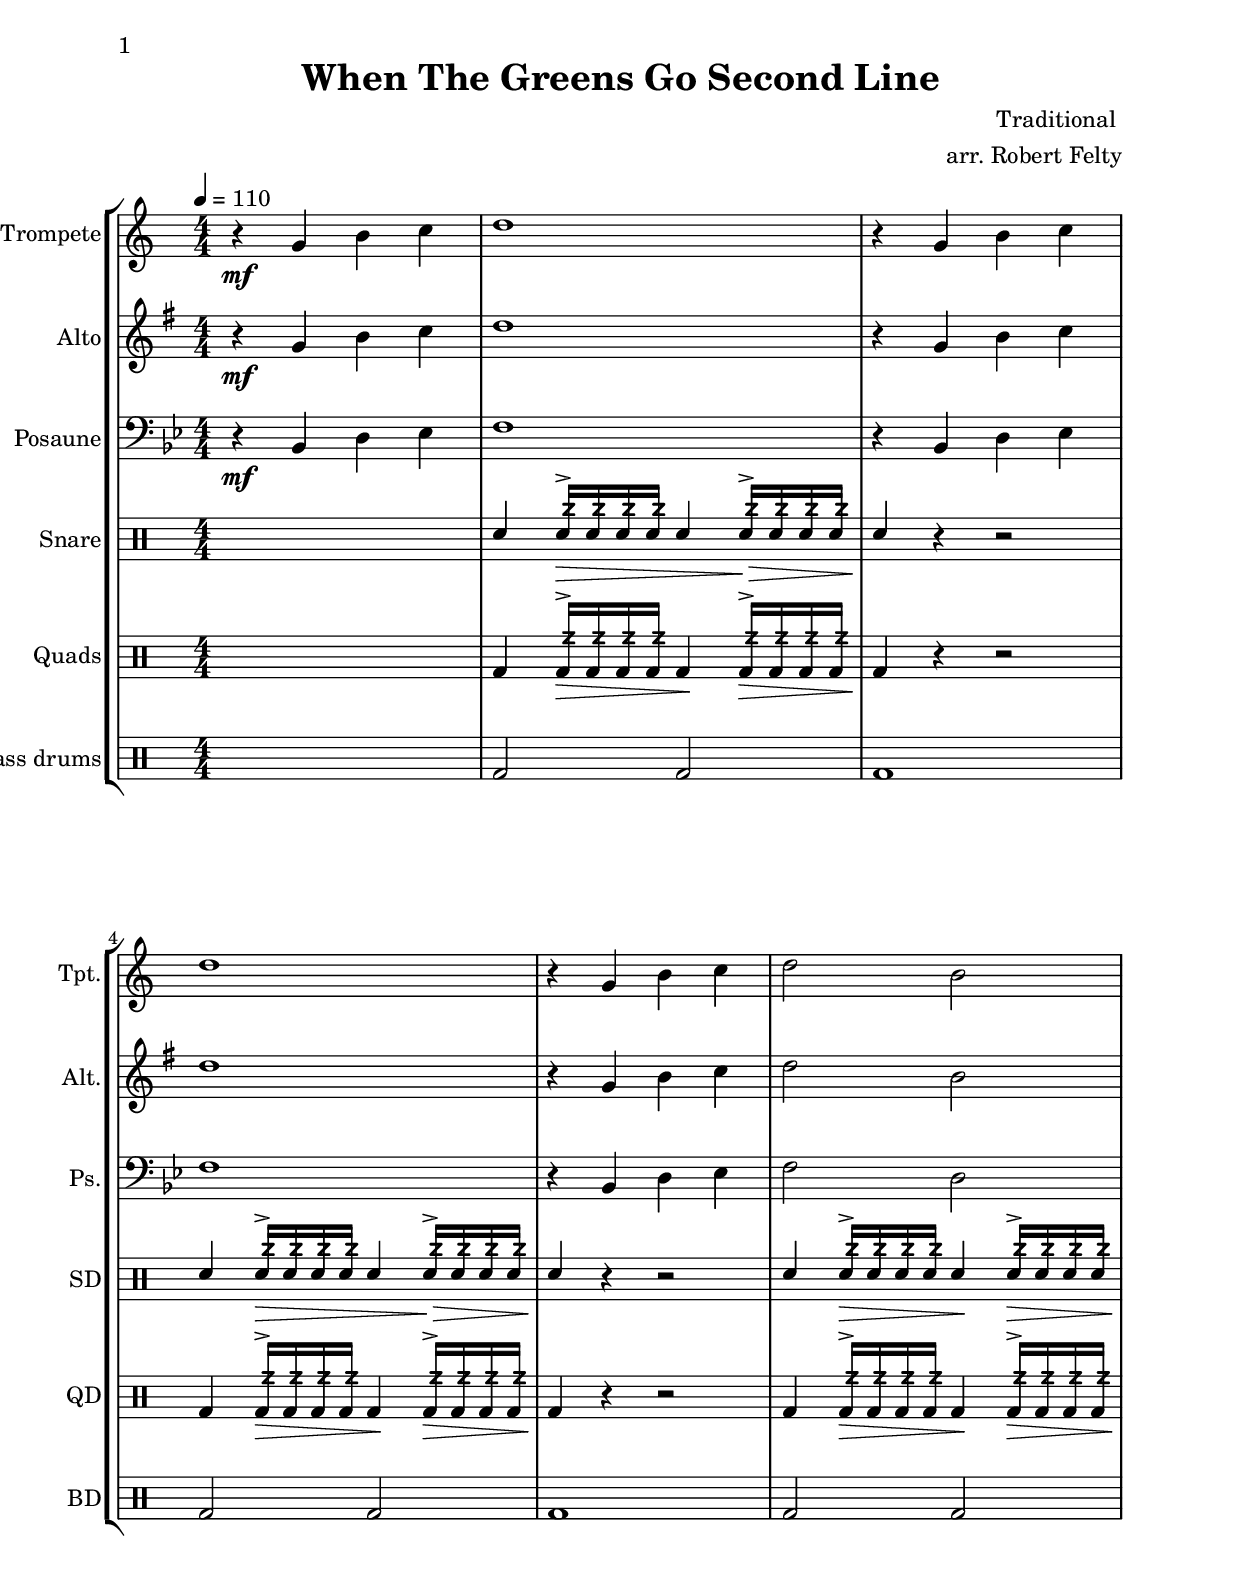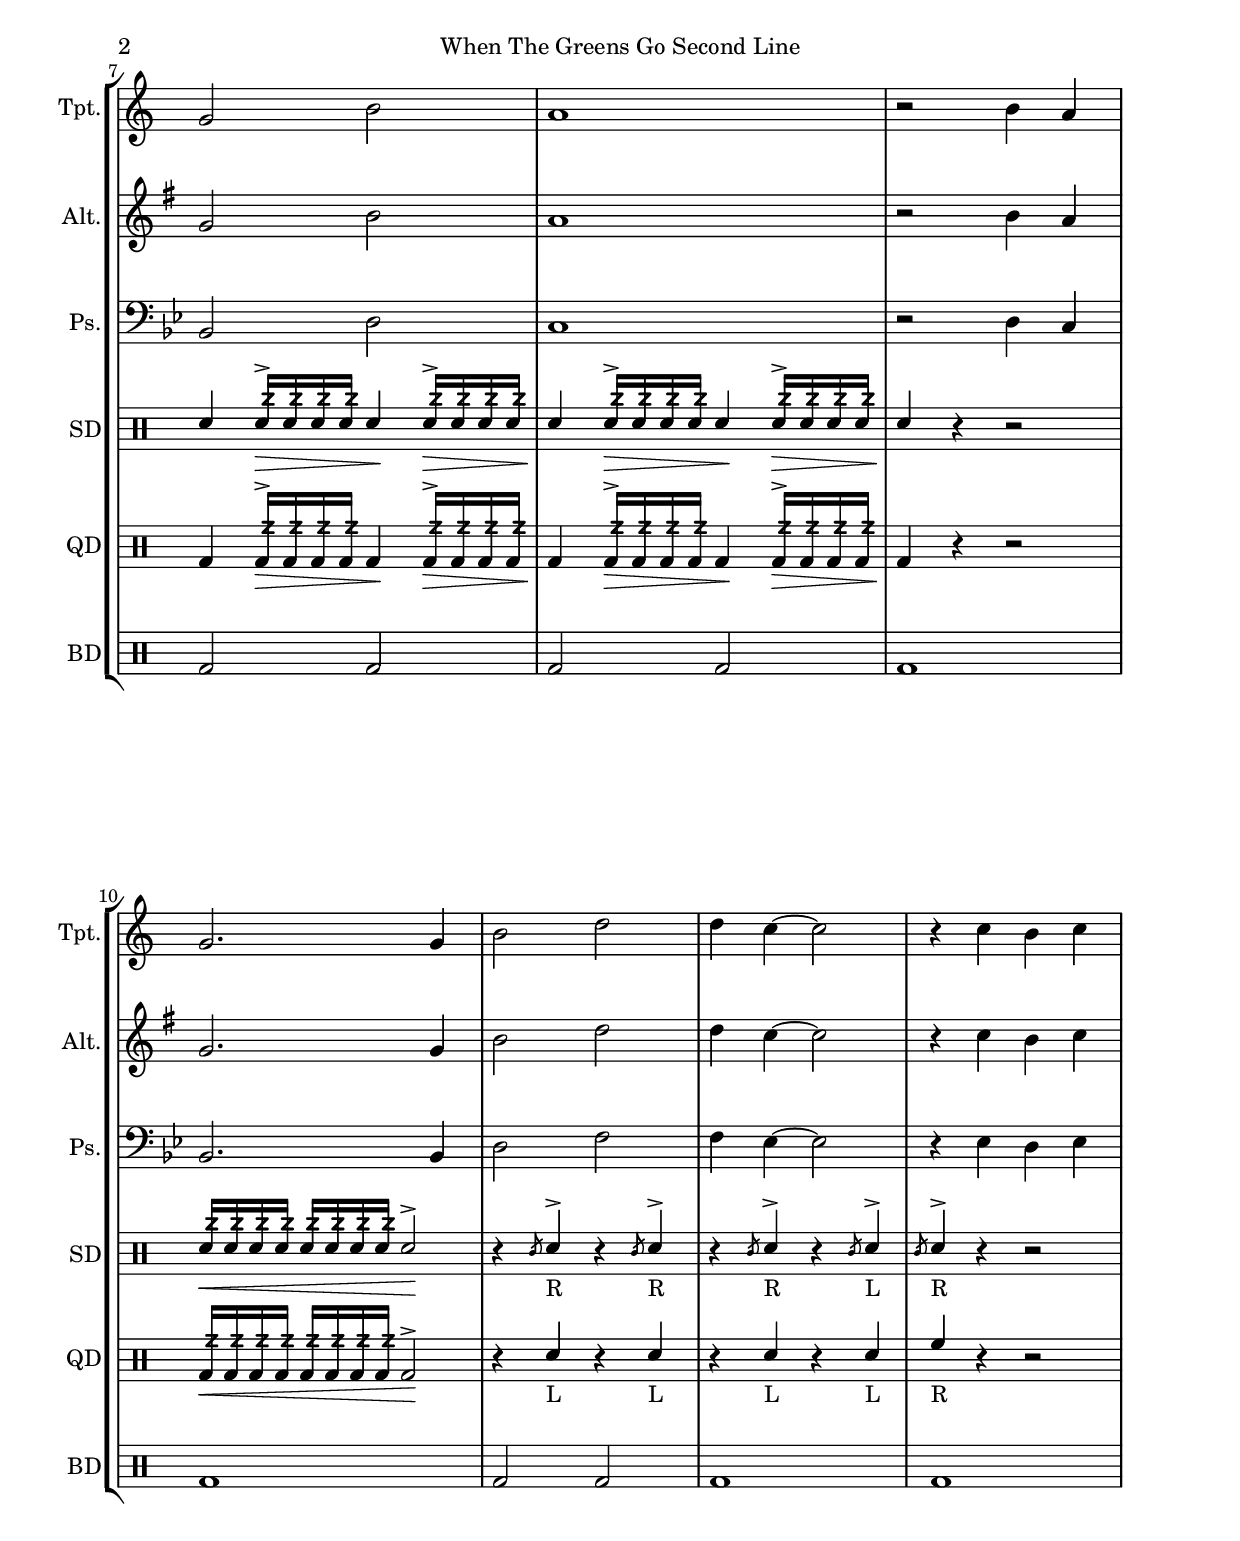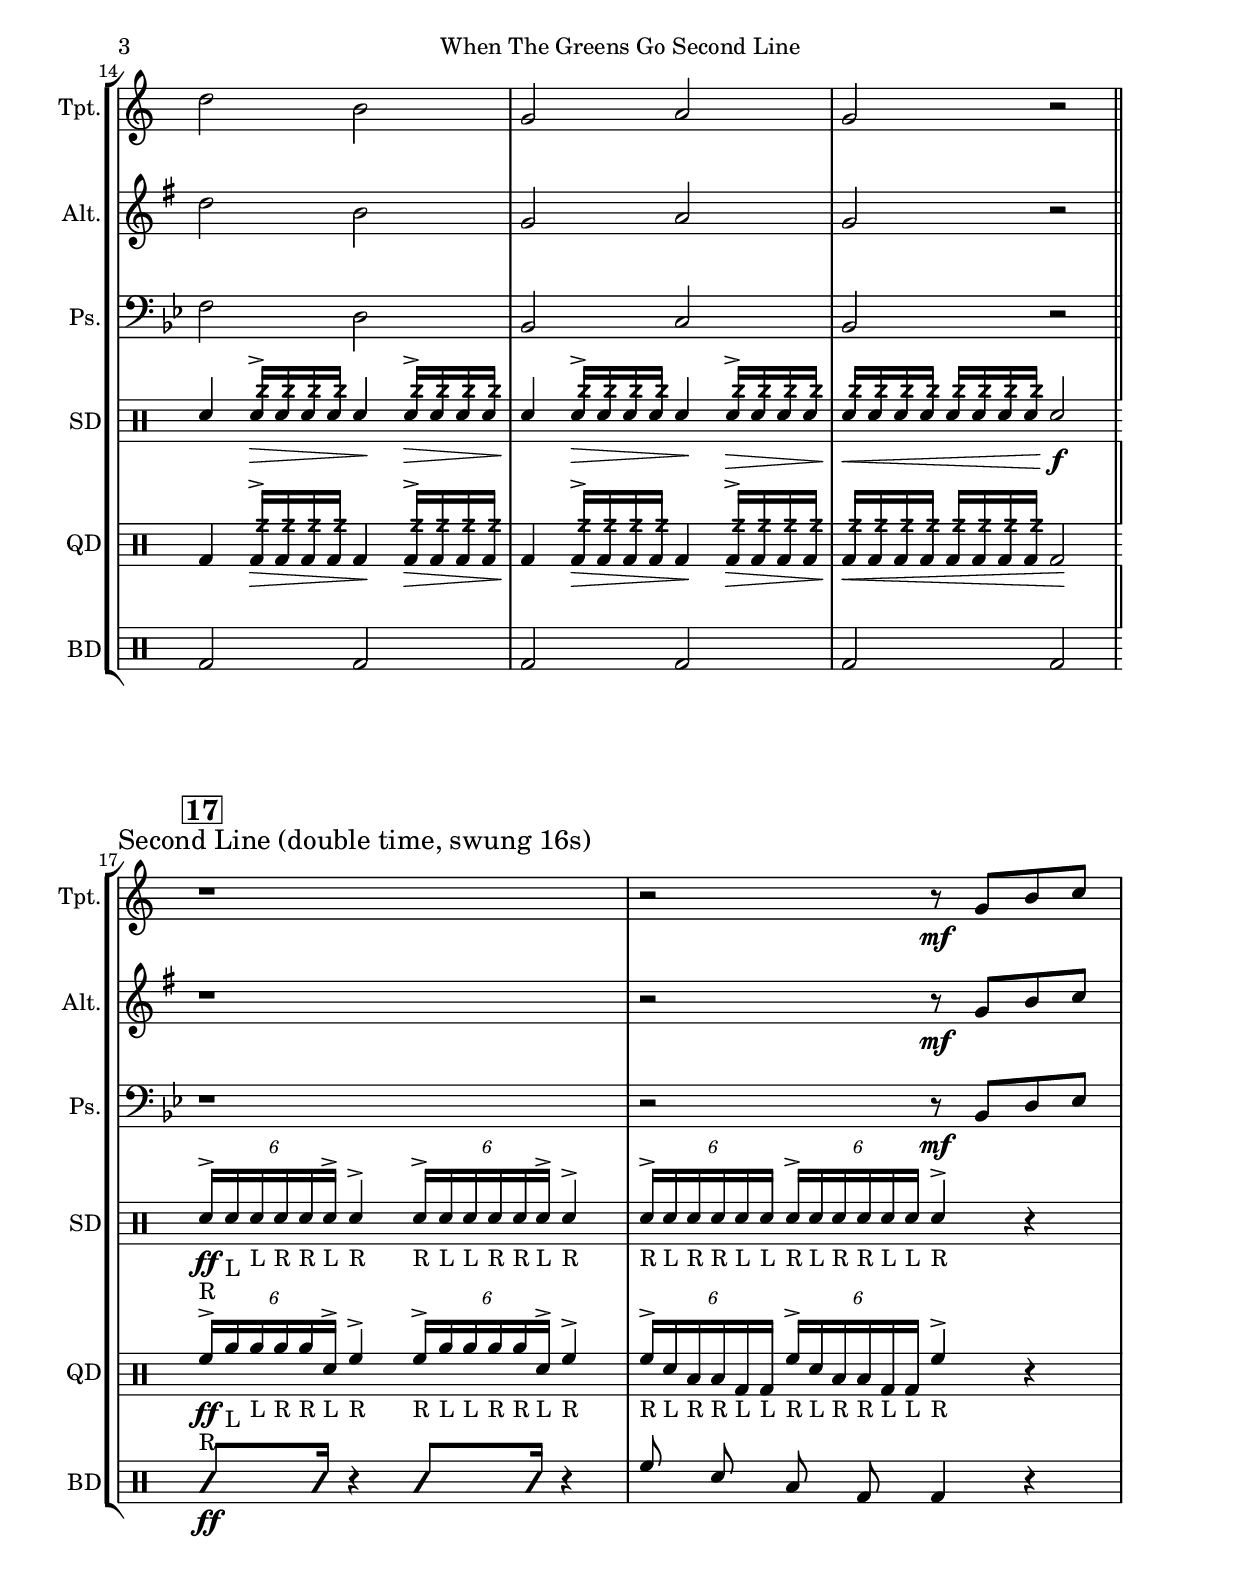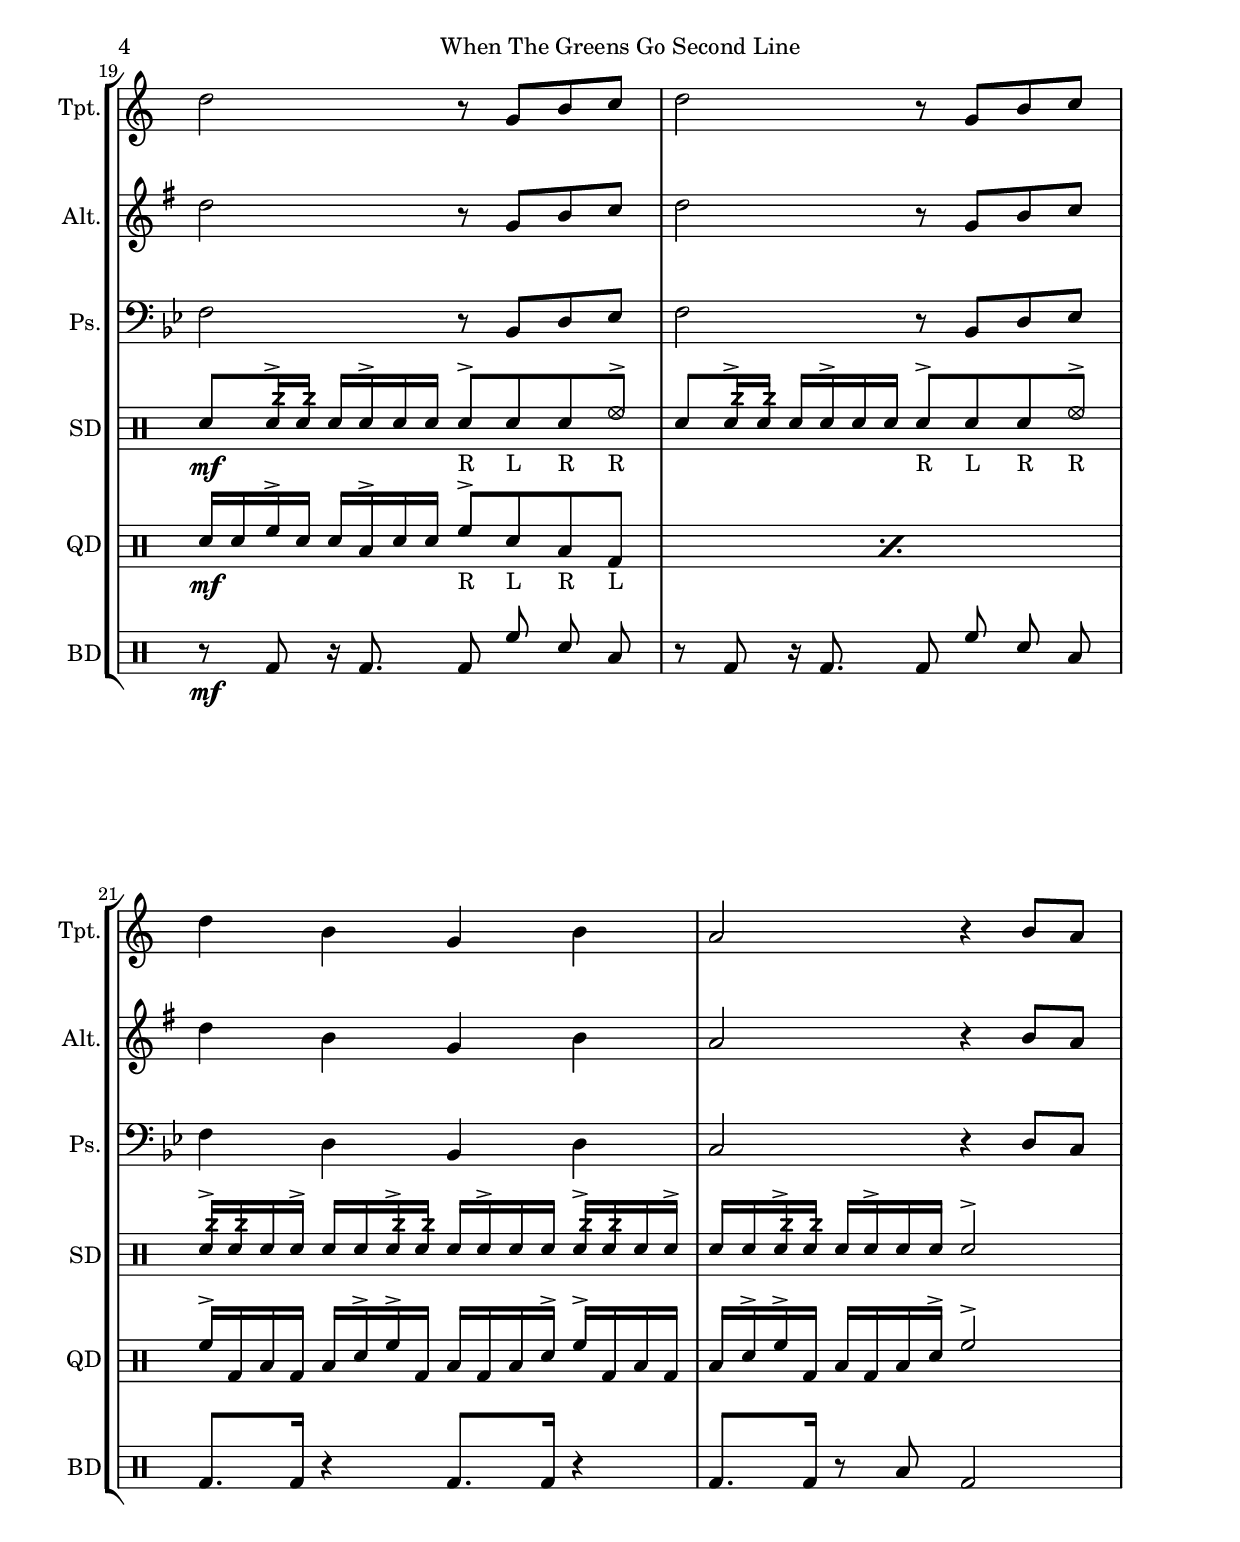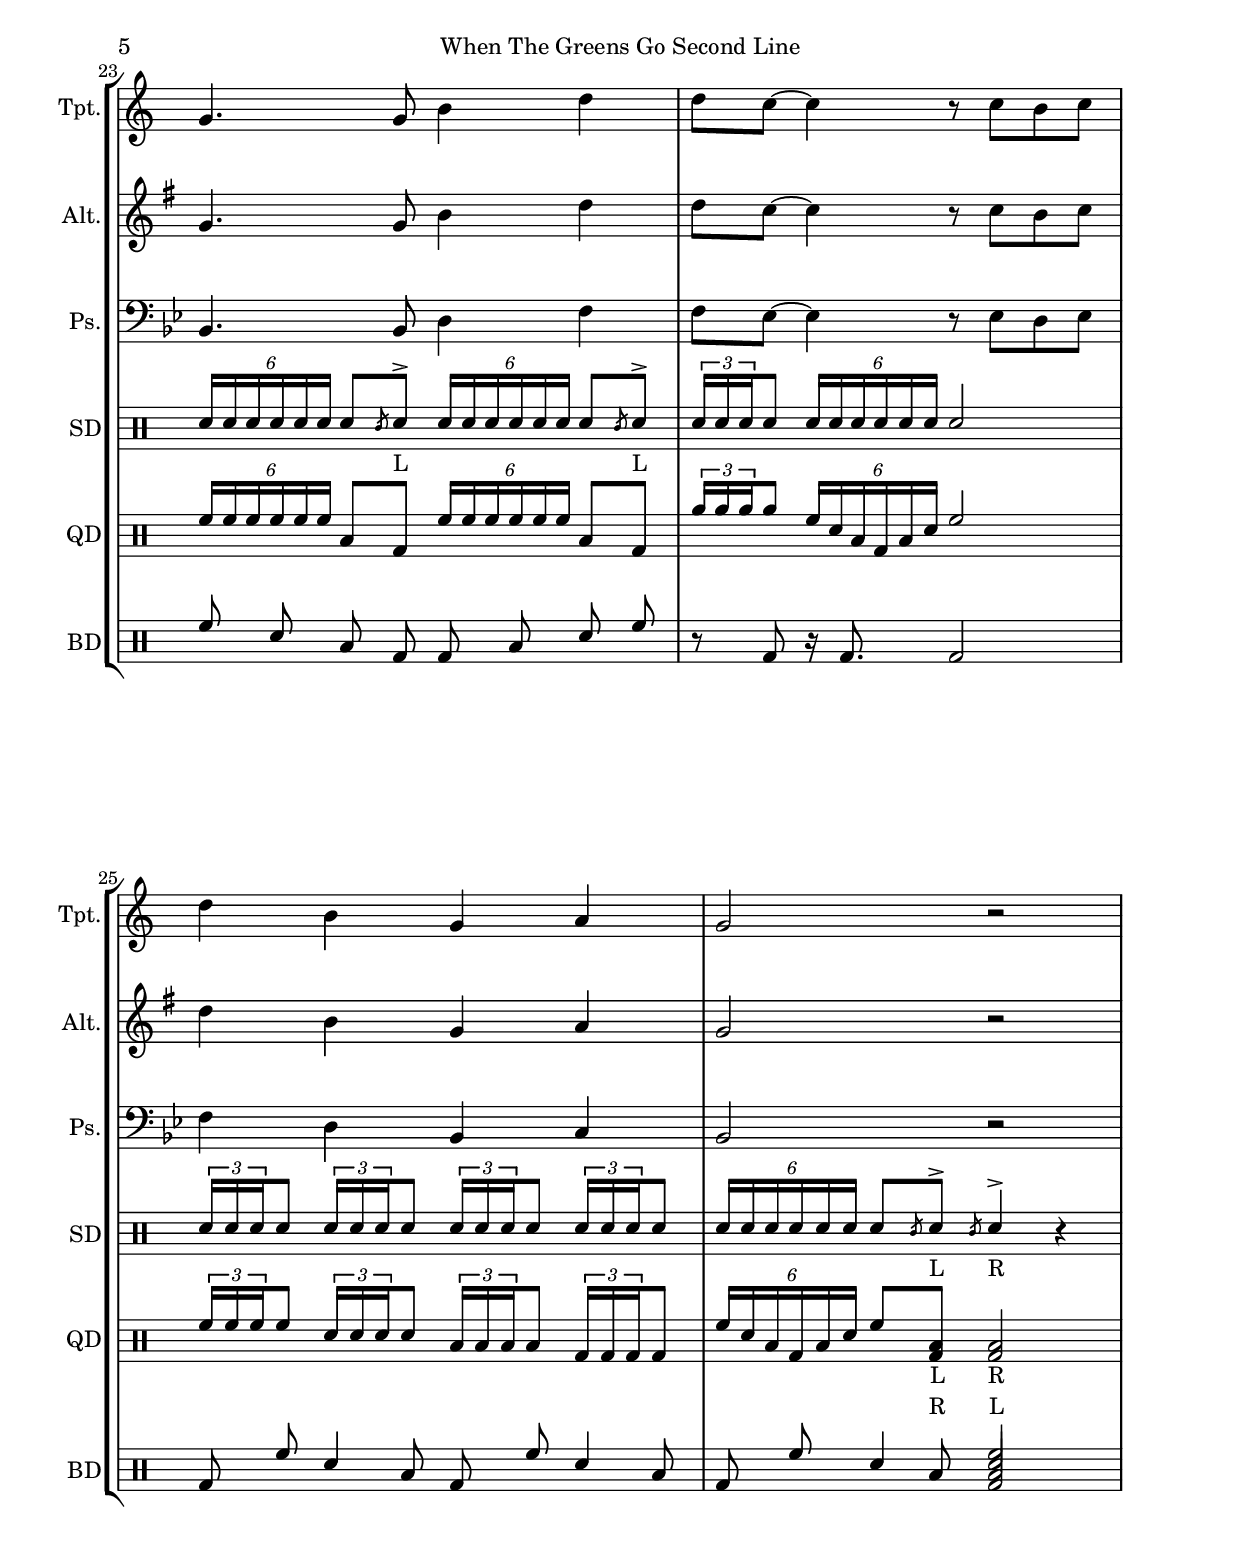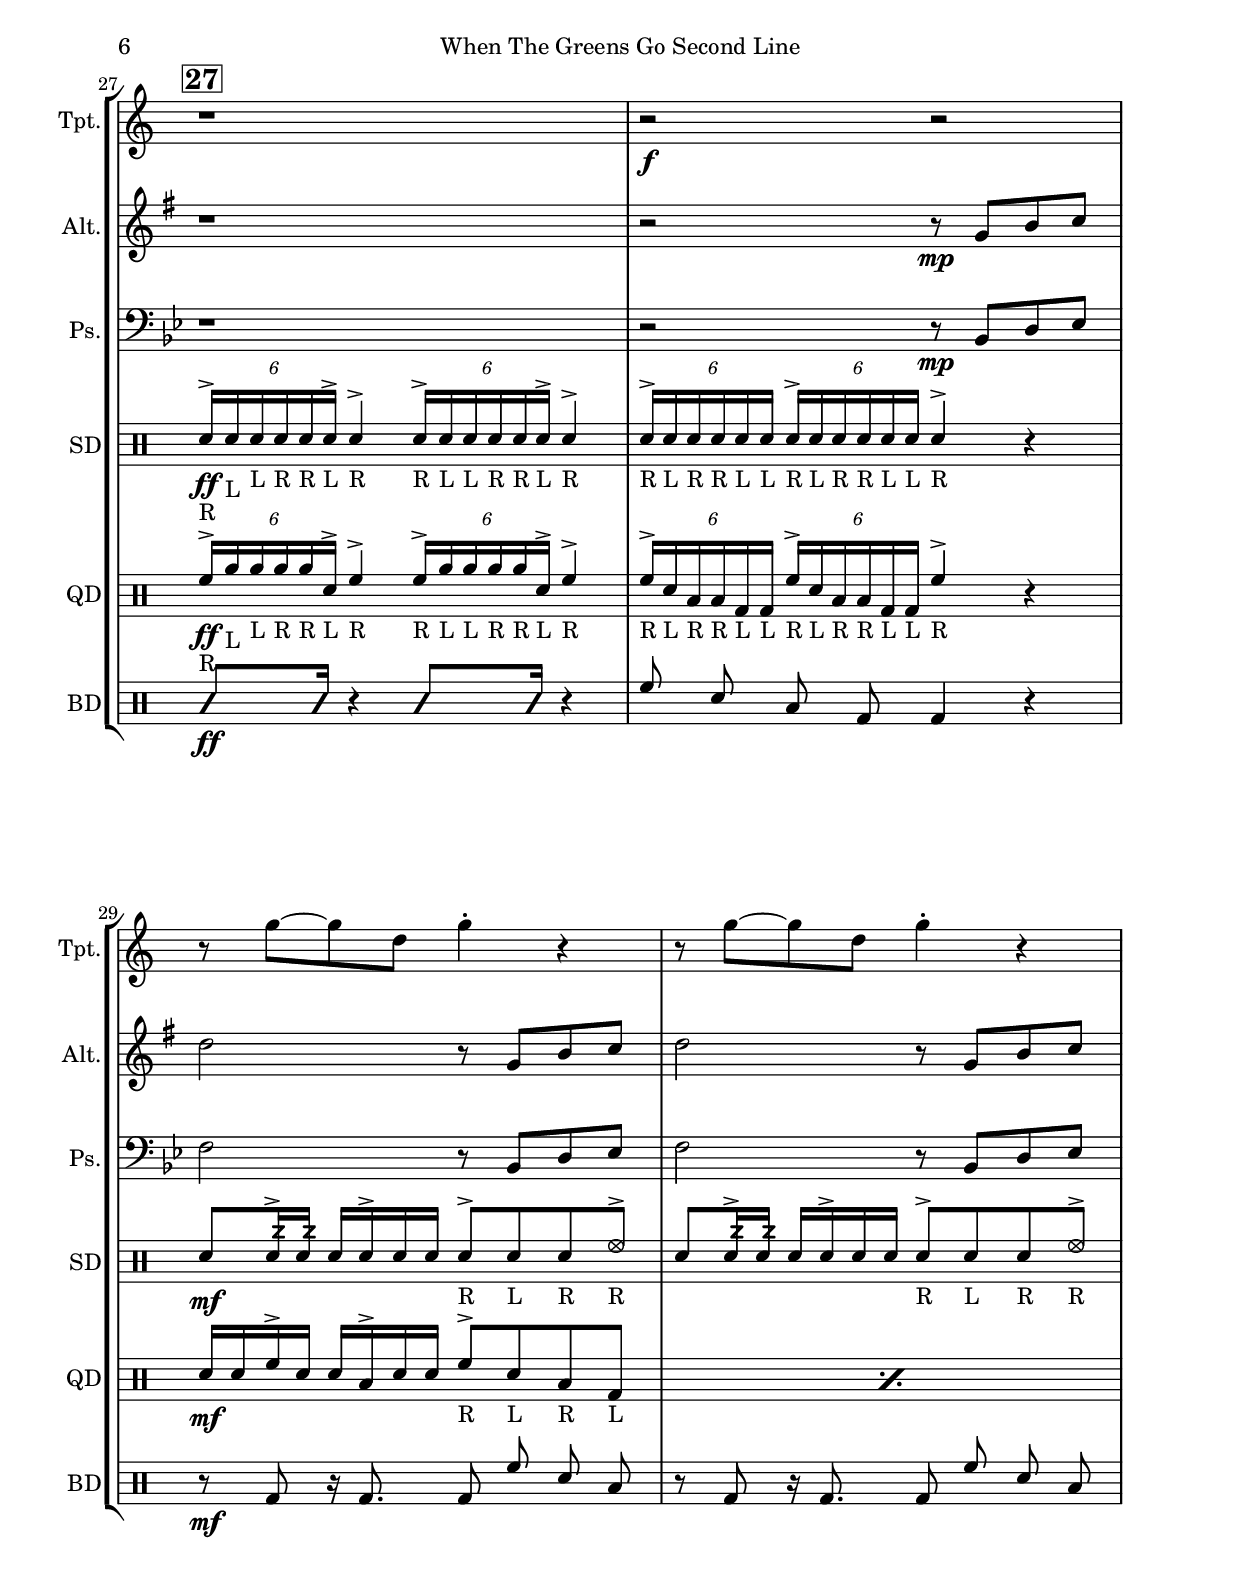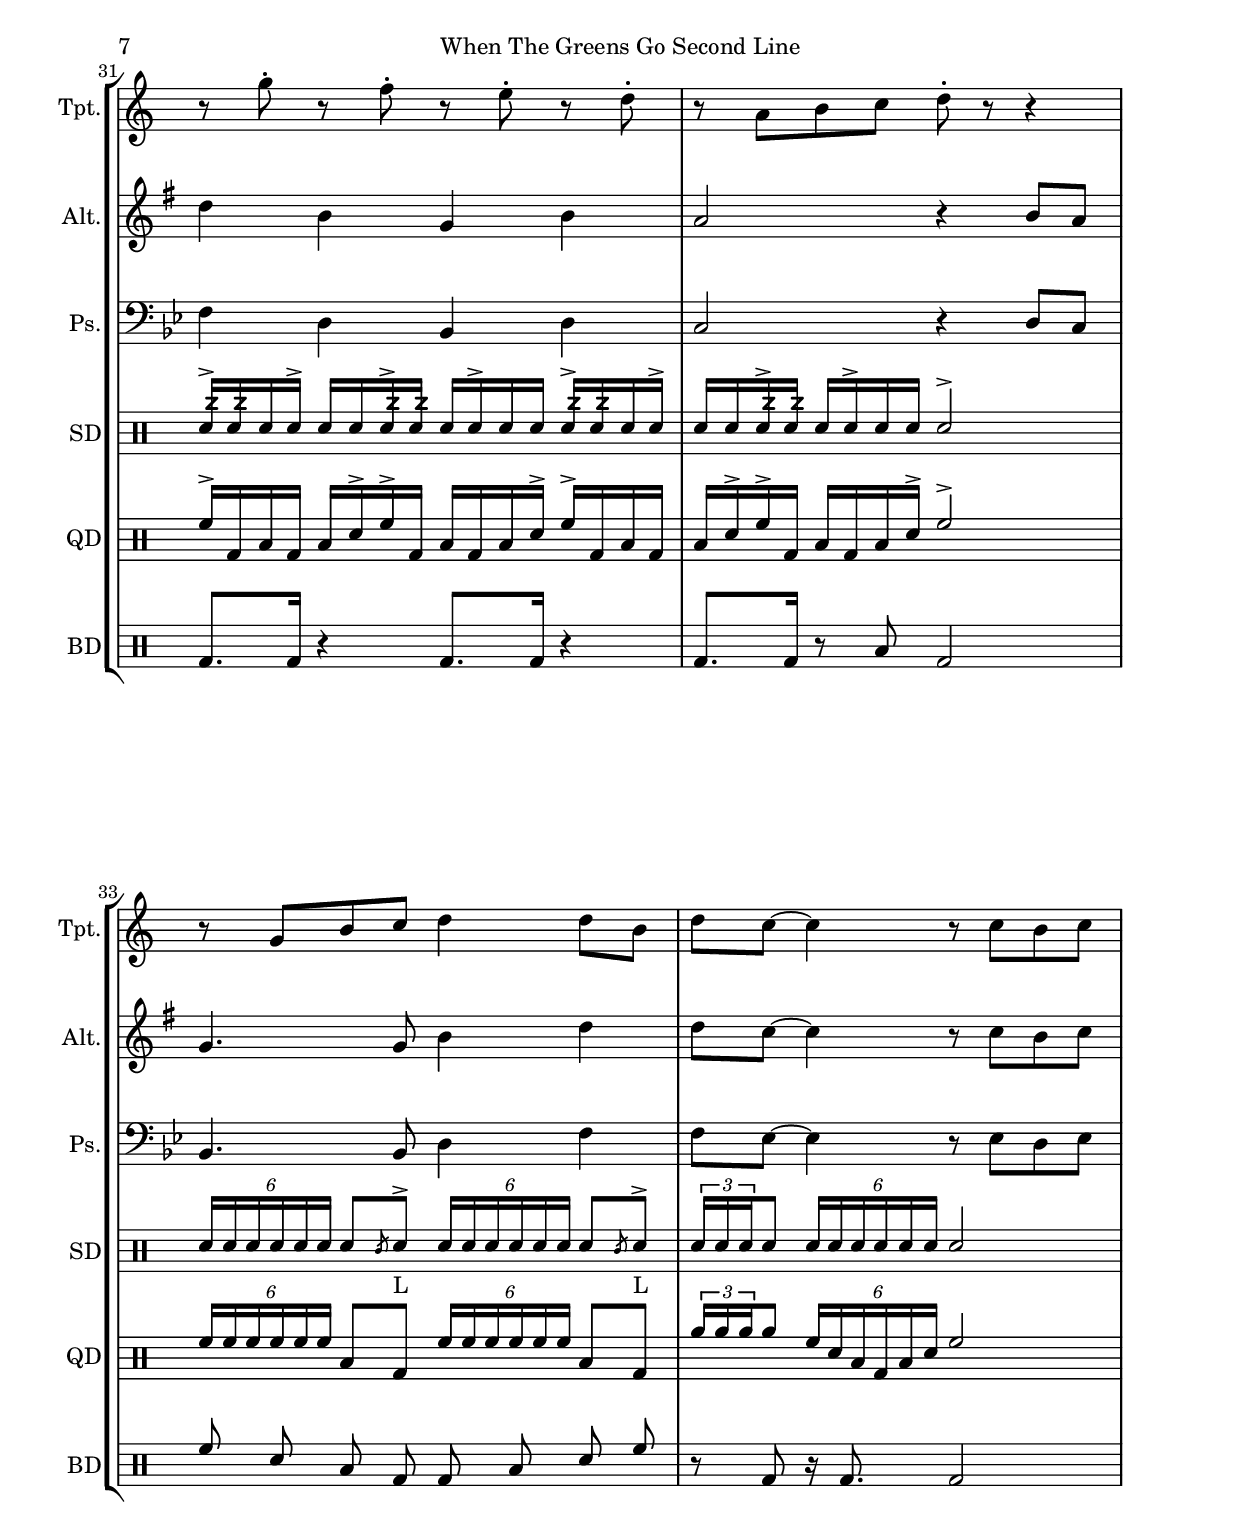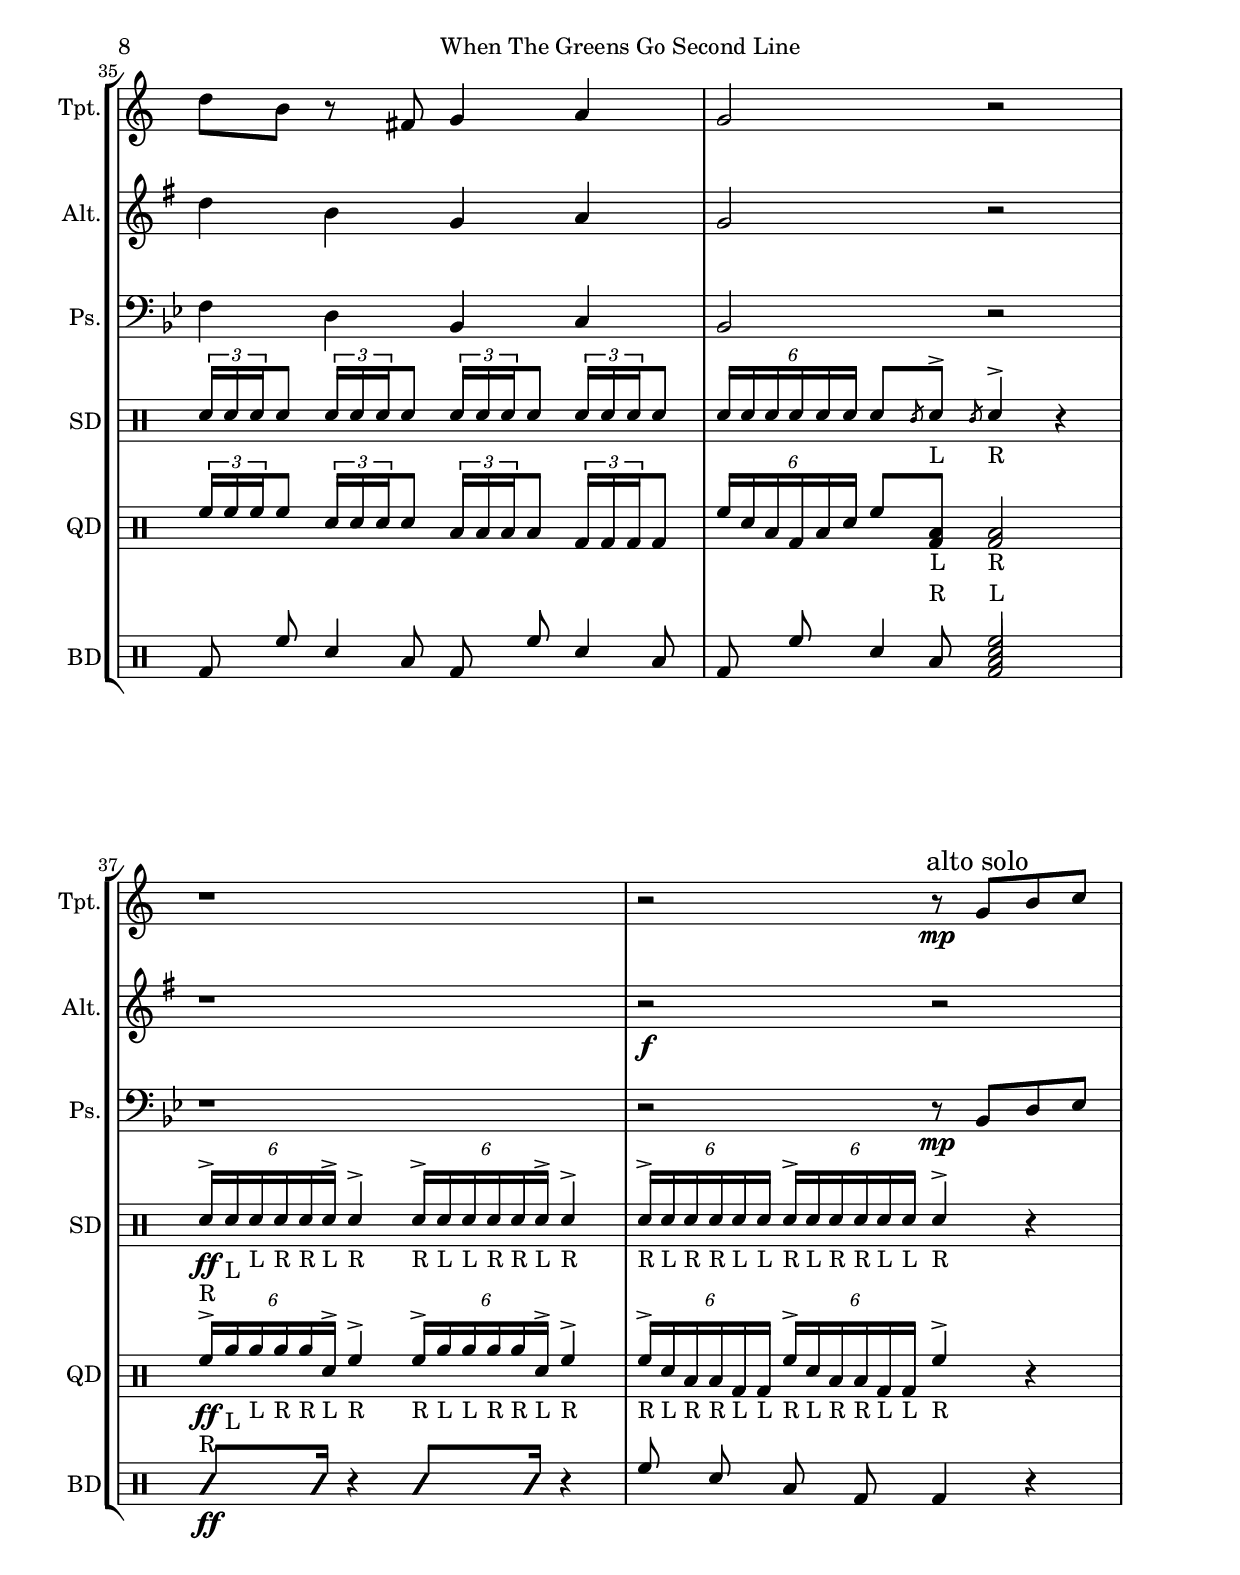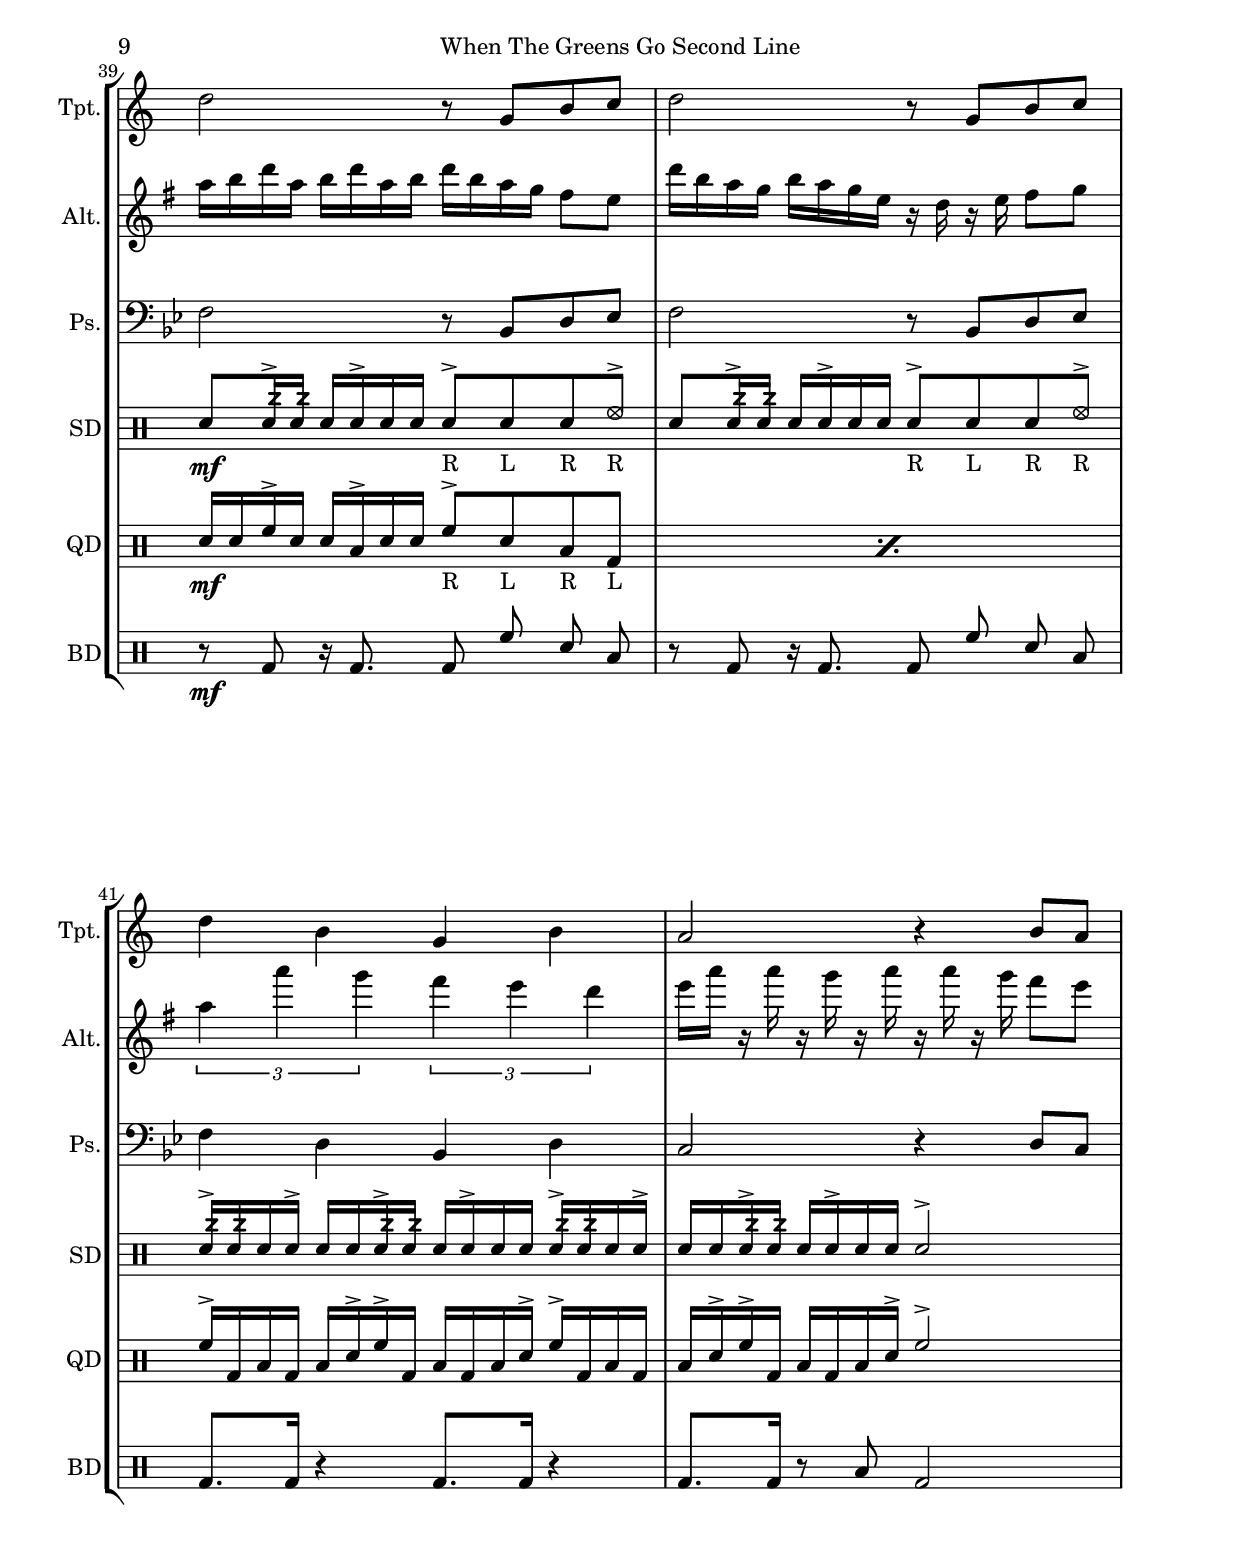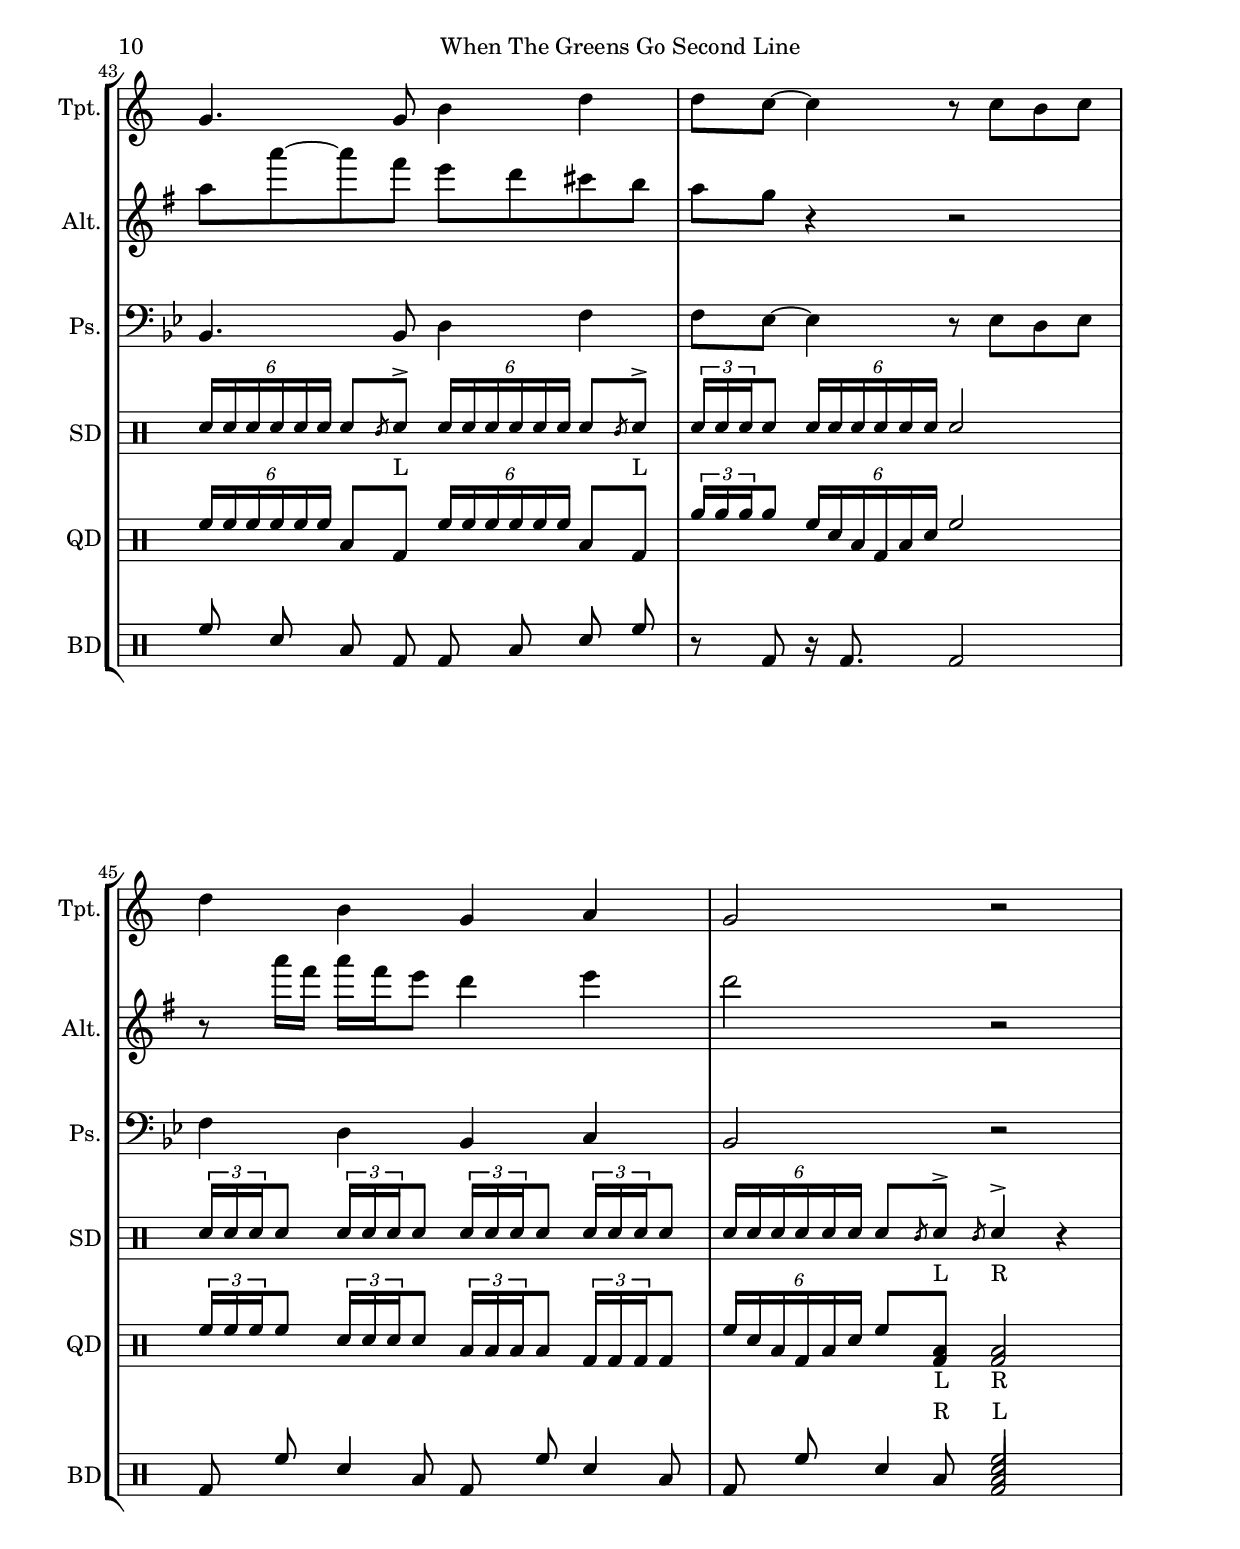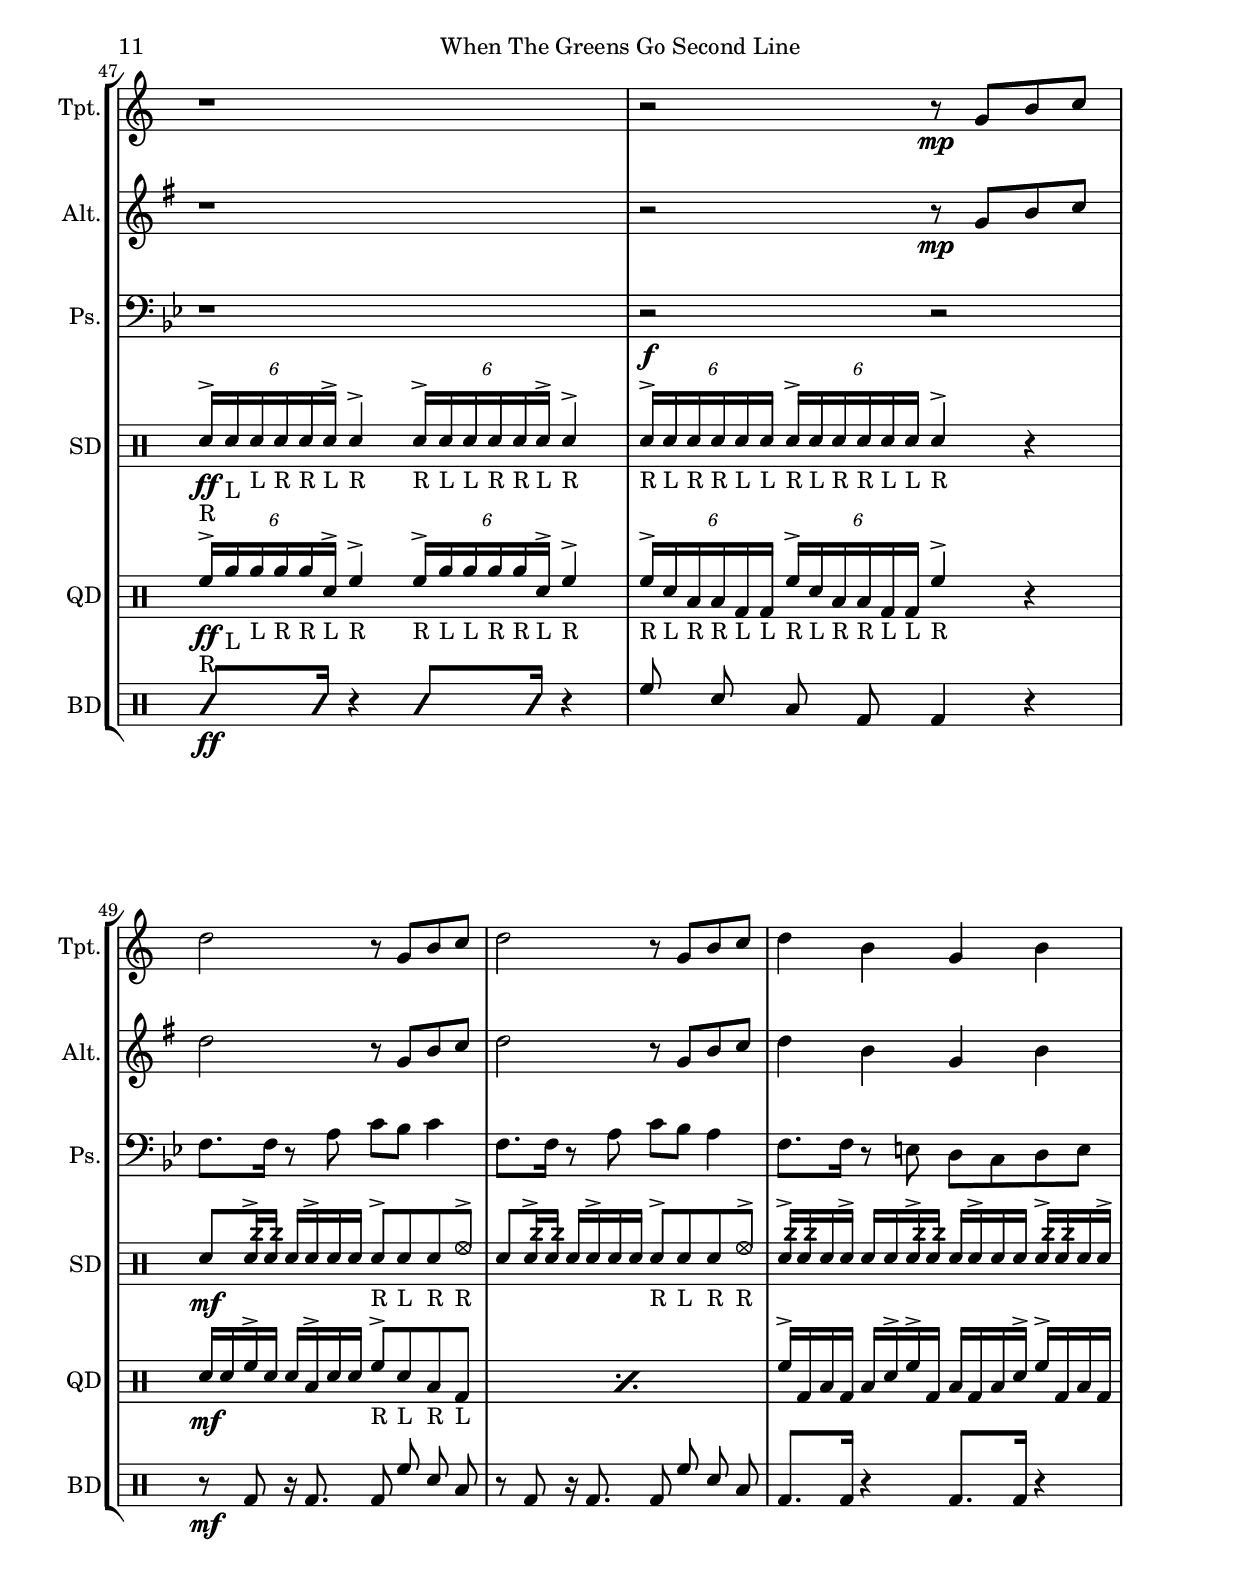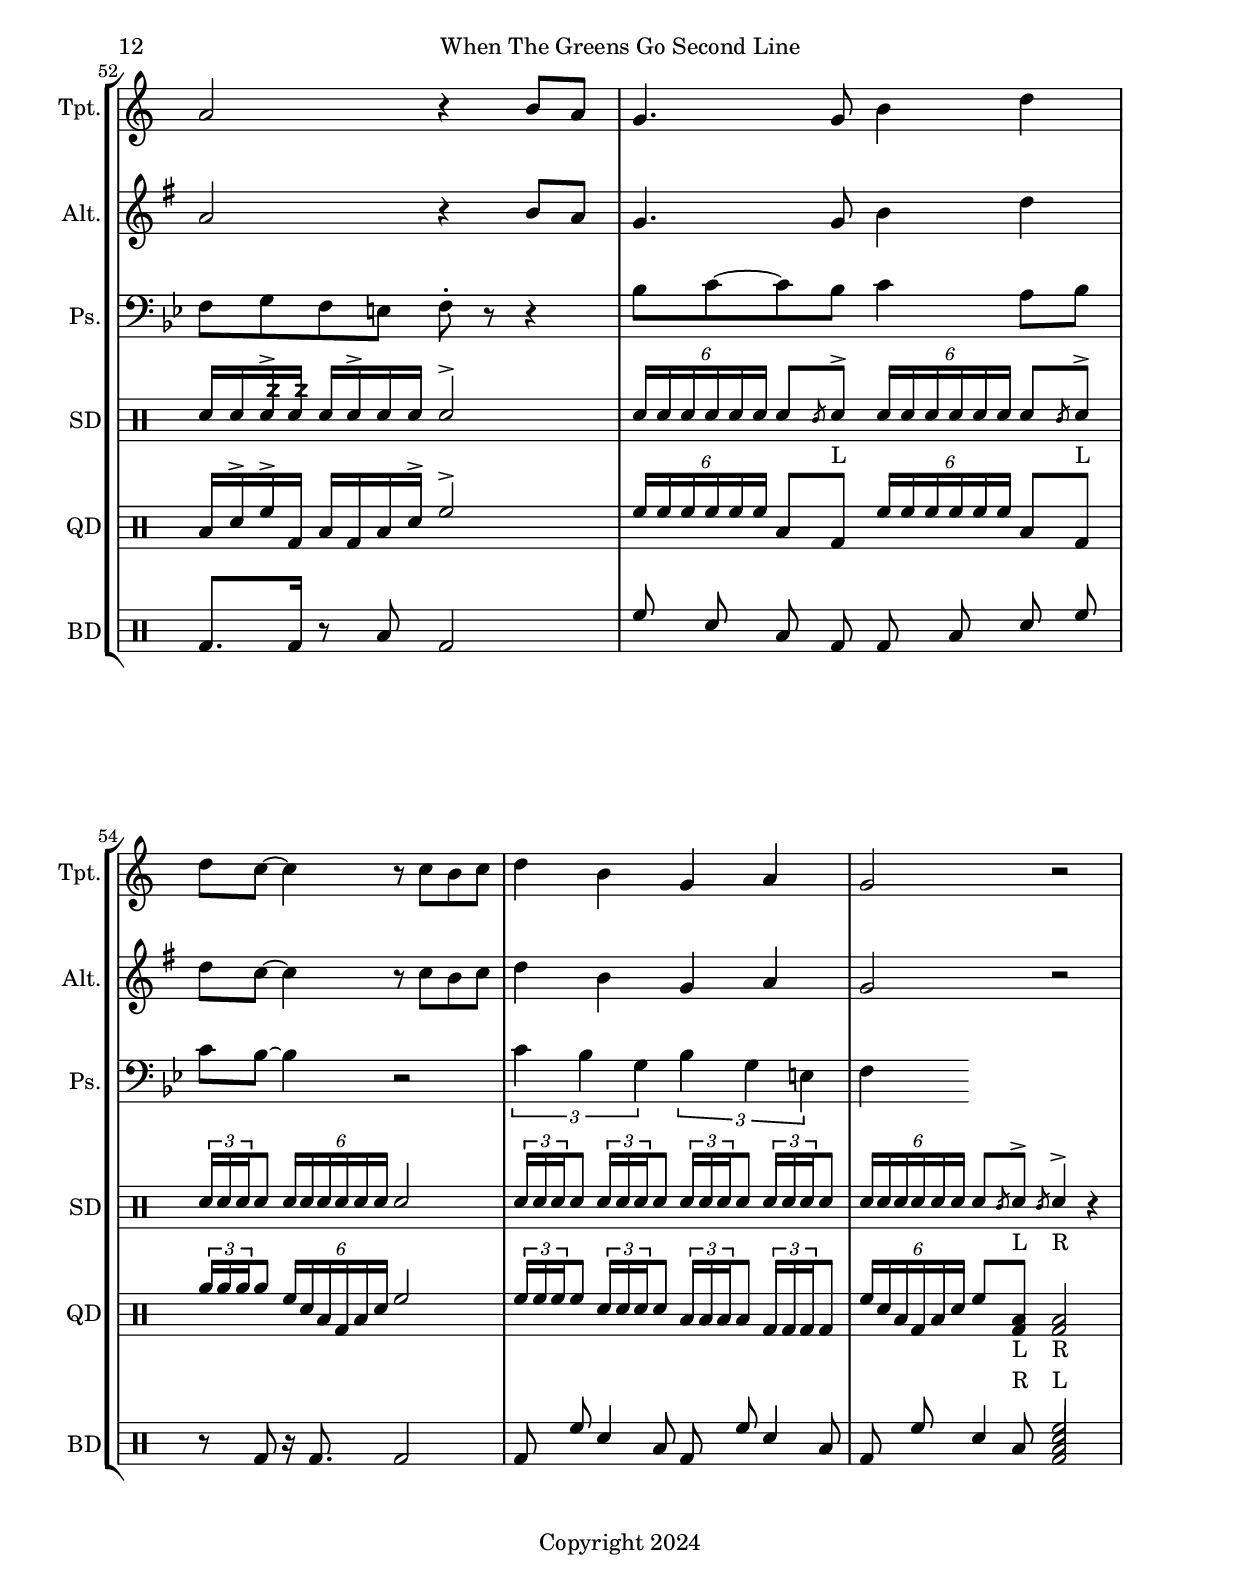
\version "2.24.3"
global = {
\overrideTimeSignatureSettings
        4/4        % timeSignatureFraction
        1/4        % baseMomentFraction
        #'(1 1 1 1)    % beatStructure
        #'()       % beamExceptions
  \numericTimeSignature
}
\header{
	instrumentation = \markup { \with-url #'"scheme:(d-BookInstrumentation)" "Full Score"}
	title = "When The Greens Go Second Line"
	composer = "Traditional "
	arranger = "arr. Robert Felty"
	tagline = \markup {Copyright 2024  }
}

\layout {
  \context {
    \Voice
    \remove Note_heads_engraver
    \consists Completion_heads_engraver
    \remove Rest_engraver
    \consists Completion_rest_engraver
  }
}


%#(set-default-paper-size "a4" 'landscape)
#(set-default-paper-size "a4" )
\paper {
	indent = 0
	top-margin = 2\cm
	bottom-margin = 2\cm
	right-margin = 2\cm
	left-margin = 2\cm
	oddHeaderMarkup = \markup {
			\fill-line
			{
				\fromproperty #'page:page-number-string                   %% left
				 \if \should-print-page-number \fromproperty #'header:title  %% center
				" "                                                       %% right
			 }
	}
	evenHeaderMarkup = \oddHeaderMarkup
}

\layout {
	\context {
		\name Unison
		\type "Engraver_group"
		%\consists "Drum_notes_engraver" TODO makes double heads -ugly
		%\consists "Dynamic_engraver" TODO dynamics are placed on the staff instead of under
		\consists "Rest_engraver"
		\consists "Midi_control_change_performer"
		\consists "Percent_repeat_engraver"
		\consists "Tuplet_engraver"
		\consists "Note_heads_engraver"
		\consists "Script_engraver"
		\consists "Text_engraver"
		\consists "Text_mark_engraver"
		\consists "Stem_engraver"
		\consists "Auto_beam_engraver"
		\consists "Beam_engraver"
		\consists "Rhythmic_column_engraver"
		\consists "Pitch_squash_engraver"
		squashedPosition = #0
		\override NoteHead.style = #'slash
			\override Stem.length = #7
		%\hide Stem
		\stemUp
		\alias DrumVoice
	}
}

rflam = #(define-music-function (dur) (ly:duration?)
#{ \drummode { 
			\override Stem.length = #4
\slashedGrace sna8 
			\override Stem.length = #7
sn$dur ^> _"R" } #})

lflam = #(define-music-function (dur) (ly:duration?)
#{ \drummode { 
			\override Stem.length = #4
	\slashedGrace sna8 
			\override Stem.length = #7
	sn$dur ^> _"L" } #} )

snr = #(define-music-function (dur) (ly:duration?)
  #{ \drummode { sn$dur _"R" } #} )

snl = #(define-music-function (dur) (ly:duration?)
  #{ \drummode { sn$dur _"L" } #} )

br = #(define-music-function (dur) (ly:duration?)
  #{ \drummode { sn$dur _"R" } #} )

bz = #(define-music-function (dur) (ly:duration?)
  #{ \drummode { 
		\once \override TextScript.extra-offset = #'(.4 . -2.5)
sn$dur ^\z
} #} )
bzl = #(define-music-function (dur) (ly:duration?)
  #{ \drummode { 
		\once \override TextScript.extra-offset = #'(.4 . -2.5)
sn$dur ^\z
_"L"
} #} )

bzr = #(define-music-function (dur) (ly:duration?)
  #{ \drummode { 
		\once \override TextScript.extra-offset = #'(.4 . -2.5)
^\z
sn$dur 
_"R"
		\revert TextScript.extra-offset
} #} )

buzzSymbol = \markup \path #0.25
#(let ((x 1/2) (y 1/2))
`((moveto ,x ,(- y)) (lineto ,(- x) ,(- y))
(lineto ,x ,y) (lineto ,(- x) ,y)))

applyBuzzSymbol = #(grob-transformer 'stencil
  (lambda (grob orig)
   (let* ((yex (ly:stencil-extent orig Y))
          (ypos (interval-index yex CENTER ))
          (sten (grob-interpret-markup grob buzzSymbol)))
    (ly:stencil-add orig
     (ly:stencil-translate-axis sten ypos Y)))))
buzz = \tweak Stem.stencil \applyBuzzSymbol \etc

doublePercentWithCount =
  #(define-music-function (length count) (ly:duration? number?)
     (make-music 'DoublePercentEvent
                 'length (ly:duration-length length)
                 'repeat-count count ))
percentWithCount =
  #(define-music-function (length count) (ly:duration? number?)
     (make-music 'PercentEvent
                 'length (ly:duration-length length)
                 'repeat-count count ))



startSlashedGraceMusic = {
  \override NoteHead.font-size = #-6
	\override Flag.stroke-style = "grace"
}


stopSlashedGraceMusic = {
  \revert NoteHead.font-size
	\revert Flag.stroke-style 
}

#(define snareConfig '(
         (claves        default   #f           5)
         (snare           default   #f           1)
         (buzz           default   #f           1)
         (hihat           cross     #f           2)
         (backstick   cross     #f     -1)
         (losidestick      xcircle   #f      1)
         (rimshot          xcircle   #f      3)))
#(define tenorConfig '(
         (spock        default   #f           5)
         (one           default   #f           3)
         (two           default     #f           1)
         (three   default     #f     -1)
         (four   default     #f     -3)
         (hightom        default   #f           5)
         (himidtom           default   #f           3)
         (lowmidtown           default     #f           1)
         (lowtom   default     #f     -1)
         (highfloortom   default     #f     -1)
         (lowfloortom      default   #f      -3)))
#(define bassConfig '(
         (oneb           default   #f           3)
         (twob           default     #f           1)
         (threeb   default     #f     -1)
         (fourb   default     #f     -3)
         (bassdrum   default     #f     -3)))
titledPiece = {}
AutoBarline = {}
AutoEndMovementBarline = \bar "|."
drumPitchNames.spock = #'spock
drumPitchNames.one = #'one
drumPitchNames.two = #'two
drumPitchNames.three = #'three
drumPitchNames.four = #'four
drumPitchNames.oneb = #'oneb
drumPitchNames.twob = #'twob
drumPitchNames.threeb = #'threeb
drumPitchNames.fourb = #'fourb
drumPitchNames.click = #'claves
drumPitchNames.stickshot = #'hihat
drumPitchNames.rimshot = #'rimshot
drumPitchNames.rimclick = #'losidestick
drumPitchNames.backstick = #'backstick
drumPitchNames.buzz = #'buzz
% tenor midi sounds for use with Drumline Originals plugin
midiDrumPitches.spock = e'
midiDrumPitches.one = a
midiDrumPitches.two = a
midiDrumPitches.three = d
midiDrumPitches.four = d
% snare midi sounds for use with Drumline Originals plugin
midiDrumPitches.snare = e
midiDrumPitches.rimshot = f
midiDrumPitches.crossstick = b
midiDrumPitches.stickshot = c'
midiDrumPitches.buzz = c
% bass drum midi sounds for use with Drumline Originals plugin
midiDrumPitches.oneb = e
midiDrumPitches.twob = b,
midiDrumPitches.threeb = g,
midiDrumPitches.fourb = e,
midiDrumPitches.fiveb = c,


arrow = #(define-music-function (mymarkup) (markup?)
#{ 
		\override TextSpanner.bound-padding = #1.0
  \override TextSpanner.style = #'line
  \override TextSpanner.bound-details.right.arrow = ##t
	\override TextSpanner.bound-details.left.text = #mymarkup
  \override TextSpanner.bound-details.right.padding = #0.6
	\override TextSpanner.bound-details.right.stencil-align-dir-y = #CENTER
  \override TextSpanner.bound-details.left.stencil-align-dir-y = #CENTER
	\textSpannerDown
						#}
						)


\include "swing.ly"

\layout{
	\context {
		\DrumStaff
		\accepts Unison
	}
}
marks = {
  \key bes \major
  
  \tempo 4 = 110 
  \time 4/4 
	\repeat unfold 16 { s1 }
	\mark \default
	\section
	\sectionLabel "Second Line (double time, swung 16s)"
	\repeat unfold 2 { s1 }
	\repeat unfold 8 { s1 }
	\mark \default
}
melodybes = {
  r4\mf bes,4 d4 es4 
	f1 
  r4 bes,4 d4 es4 
	f1 
  r4 bes,4 d4 es4 
  f2 d2 
	bes,2 d2 
	c1 
	r2 d4 c4 
	bes,2. bes,4
	d2 f2
	f4 es4~es2
	r4 es4 d4 es4
	f2 d2
	bes,2 c2 
	bes,2 r2
}
secondLinebes = {
  r8\mf bes,8 d8 es8 
	f2 
  r8 bes,8 d8 es8 
	f2 
  r8 bes,8 d8 es8 
  f4 d4 
	bes,4 d4 
	c2 
	r4 d8 c8 
	bes,4. bes,8
	d4 f4
	f8 es8~es4
	r8 es8 d8 es8
	f4 d4
	bes,4 c4 
	bes,2 r2
}
melody = {
  r4\mf f4 a4 bes4 
	c'1 
  r4 f4 a4 bes4 
	c'1 
  r4 f4 a4 bes4 
  c'2 a2 
	f2 a2 
	g1 
	r2 a4 g4 
	f2. f4
	a2 c'2
	c'4 bes4~bes2
	r4 bes4 a4 bes4
	c'2 a2
	f2 g2 
	f2 r2
}
secondLine = {
  r8\f f8 a8 bes8 
	c'2 
  r8 f8 a8 bes8 
	c'2 
  r8 f8 a8 bes8 
  c'4 a4 
	f4 a4 
	g2 
	r4 a8 g8 
	f4. f8
	a4 c'4
	c'8 bes8~bes4
	r8 bes8 a8 bes8
	c'4 a4
	f4 g4 
	f2 r2
}
melodyfifth = {
  r4\mf f4 a4 bes4 
	c'1 
  r4 f4 a4 bes4 
	c'1 
  r4 f4 a4 bes4 
  c'2 a2 
	f2 a2 
	g1 
	r2 a4 g4 
	f2. f4
	a2 c'2
	c'4 bes4~bes2
	r4 bes4 a4 bes4
	c'2 a2
	f2 g2 
	f2 r2
}
secondLinefifth = {
  r8\mf f8 a8 bes8 
	c'2 
  r8 f8 a8 bes8 
	c'2 
  r8 f8 a8 bes8 
  c'4 a4 
	f4 a4 
	g2 
	r4 a8 g8 
	f4. f8
	a4 c'4
	c'8 bes8~bes4
	r8 bes8 a8 bes8
	c'4 a4
	f4 g4 
	f2 r2
}
drumbreakHorns = {
	\override MultiMeasureRest.expand-limit = #2
	r1 
	r2
}

drumbreakHorns = {
	\override MultiMeasureRest.expand-limit = #2
	r1 
	r2
}
snareSecondLine = {
	\drummode{
		\tag #'printOnly { 
			\mf
		}
		\tag #'midiOnly { 
			\fffff
		}
		\repeat unfold 2 { sn8 \buzz buzz16^> \buzz buzz16 sn16 sn16^> sn16 sn16 sn8^>_"R" sn8_"L" sn8_"R" rimshot8_"R"^> }
		\repeat unfold 4 { \buzz buzz16^> \buzz buzz16 sn16 sn16^> sn16 sn16 } sn2^>
		\repeat unfold 2 { \tuplet 6/4 { \repeat unfold 6 { sn16 } } sn8 \lflam8 }
		\tuplet 3/2 { sn16 sn16 sn16 } sn8 \tuplet 6/4 { \repeat unfold 6 { sn16 } } sn2
		\repeat unfold 4 { \tuplet 3/2 { sn16 sn16 sn16 } sn8 } 
		\tuplet 6/4 { \repeat unfold 6 { sn16 } } sn8 \lflam8 \rflam4 r4
	}
}
snareDrumBreak = {
	\ff
	\drummode {
		\repeat unfold 2 { \tuplet 6/4 { sn16_"R"^> sn16_"L" sn16_"L" sn16_"R" sn16_"R" sn16_"L"^> } sn4_"R"^> }
		\repeat unfold 2 { \tuplet 6/4 { sn16_"R"^> sn16_"L" sn16_"R" sn16_"R" sn16_"L" sn16_"L" } } sn4_"R"^> r4
	}
}
snare = {
	\drummode {
		s1
		\repeat unfold 2 { 
			\repeat unfold 2 { sn4 \buzz buzz16^>\> \repeat unfold 3 { \buzz buzz16 } }\! 
			sn4 r4 r2 
		}
		\repeat unfold 2 { 
			\repeat unfold 2 { sn4 \buzz buzz16^>\> \repeat unfold 3 { \buzz buzz16 }\! } 
		}
		\repeat unfold 2 { sn4 \buzz buzz16^>\> \repeat unfold 3 { \buzz buzz16 }\! } 
		sn4 r4 r2
		\buzz buzz16\< \repeat unfold 7 { \buzz buzz16 } sn2^>\!
		r4 \rflam4 r4 \rflam4
		r4 \rflam4 r4 \lflam4
		\rflam4 r4 r2
		\repeat unfold 2 { 
			\repeat unfold 2 { sn4 \buzz sn16^>\> \repeat unfold 3 { \buzz sn16 }\! } 
		}
		\< \repeat unfold 8 { \buzz sn16 } sn2\!
		% drum break
		\f
		\snareDrumBreak
		% second line
		\tag #'printOnly { 
			\snareSecondLine
		}
		\tag #'midiOnly { 
			\tripletFeel 16 {
				\snareSecondLine
			}
		}
		% drum break
		\f
		\snareDrumBreak
		% second line trumpet solo
		\tag #'printOnly { 
			\snareSecondLine
		}
		\tag #'midiOnly { 
			\tripletFeel 16 {
				\snareSecondLine
			}
		}
		% drum break
		\f
		\snareDrumBreak
		% second line alto solo
		\tag #'printOnly { 
			\snareSecondLine
		}
		\tag #'midiOnly { 
			\tripletFeel 16 {
				\snareSecondLine
			}
		}
		% drum break
		\snareDrumBreak
		% second line trombone solo
		\tag #'printOnly { 
			\snareSecondLine
		}
		\tag #'midiOnly { 
			\tripletFeel 16 {
				\snareSecondLine
			}
		}
	}

}


tenorDrumBreak = {
	\drummode {
		\ff
		\repeat unfold 2 { \tuplet 6/4 { one16_"R"^> spock16_"L" spock16_"L" spock16_"R" spock16_"R" two16_"L"^> } one4_"R"^> }
		\repeat unfold 2 { \tuplet 6/4 { one16_"R"^> two16_"L" three16_"R" three16_"R" four16_"L" four16_"L" } } one4_"R"^> r4
	}
}

tenorSecondLine = {
	\drummode {
		\tag #'printOnly { 
			\mf
		}
		\tag #'midiOnly { 
			\fffff
		}
		\repeat percent 2 { two16 two16 one16^> two16 two16 three16^> two16 two16 one8^>_"R" two8_"L" three8_"R" four8_"L" }
		\repeat unfold 4 { one16^> four16 three16 four16 three16 two16^> } one2^>
		\repeat unfold 2 { \tuplet 6/4 { \repeat unfold 6 { one16 } } three8 four8 }
		\tuplet 3/2 { spock16 spock16 spock16 } spock8 \tuplet 6/4 { one16 two16 three16 four16 three16 two16  } one2
		{ \tuplet 3/2 { one16 one16 one16 } one8 } { \tuplet 3/2 { two16 two16 two16 } two8 } 
		{ \tuplet 3/2 { three16 three16 three16 } three8 } { \tuplet 3/2 { four16 four16 four16 } four8 } 
		\tuplet 6/4 { one16 two16 three16 four16 three16 two16  } one8 < three four>8_\markup { \center-column { L \line { R } } } < three four >2_\markup { \center-column { R \line { L } } }
	}
}

tenors = {
	\drummode {
		s1
		\repeat unfold 2 { 
			\repeat unfold 2 { four4 \buzz four16^>\> \repeat unfold 3 { \buzz four16 }\! } 
			four4 r4 r2 
		}
		\repeat unfold 2 { 
			\repeat unfold 2 { four4 \buzz four16^>\> \repeat unfold 3 { \buzz four16 }\! } 
		}
		\repeat unfold 2 { four4 \buzz four16^>\> \repeat unfold 3 { \buzz four16 }\! } 
		four4 r4 r2
		\buzz four16\< \repeat unfold 7 { \buzz four16 } four2^>\!
		r4 two4_"L" r4 two4_"L"
		r4 two4_"L" r4 two4_"L" 
		one4_"R" r4 r2
		\repeat unfold 2 { 
			\repeat unfold 2 { four4 \buzz four16^>\> \repeat unfold 3 { \buzz four16 }\! } 
		}
		\< \repeat unfold 8 { \buzz four16 } four2\!
		\repeat unfold 4 {
			% drum break
			\tenorDrumBreak
			% secondline
			\tag #'midiOnly { 
				\tripletFeel 16 {
					\tenorSecondLine
				}
			}
			\tag #'printOnly { 
				\tenorSecondLine
			}
		}
	}

}


topbassDrumBreak = {
	\drummode {
		\ff
		\tag #'printOnly { 
			s1
		}
		\tag #'midiOnly {
				oneb8. oneb16 r4 oneb8. oneb16 r4
		}
		oneb8 s8 s4 s2
	}
}
topbassSecondLine = {
	\drummode {
		\tag #'printOnly { 
			\mf
		}
		\tag #'midiOnly { 
			\fffff
		}
		s2 s8 oneb8 s4
		s2 s8 oneb8 s4
		s1
		s1
		oneb8 s8 s4 s4 s8 oneb8
		s1
		s8 oneb8 s4 s8 oneb8 s4 
		s8 oneb8 s4 oneb2
	}
}

topbass = {
	\drummode {
		\repeat unfold 16 { s1 }
		\repeat unfold 4 {
			% drum break
			\topbassDrumBreak

			%second line
			\tag #'midiOnly { 
				\tripletFeel 16 {
					\topbassSecondLine
				}
			}
			\tag #'printOnly { 
				\topbassSecondLine
			}
		}
	}
}
secondbass = {
	\drummode {
		\repeat unfold 16 { s1 }
		\repeat unfold 4 {
			\tag #'midiOnly { 
				\fffff
			}
			% drum break
			\tag #'printOnly { 
				s1
			}
			\tag #'midiOnly {
					twob8. twob16 r4 twob8. twob16 r4
			}
			s8 twob s4 s2
			% second line

			s2 s4 twob8 s8
			s2 s4 twob8 s8
			s1
			s1
			s8 twob8 s4 s4 twob8 s8
			s1
			s4 twob4 s4 twob4
			s4 twob4 twob2
		}
	}
}
thirdbass = {
	\drummode {
		\repeat unfold 16 { s1 }

		\repeat unfold 4 {
			\tag #'midiOnly { 
				\fffff
			}
			% drum break
			\tag #'printOnly { 
				s1
			}
			\tag #'midiOnly {
					threeb8. threeb16 r4 threeb8. threeb16 r4
			}
			s4 threeb8 s8 s2

			%second line
			s2 s4. threeb8
			s2 s4. threeb8
			s1
			s4 s8 threeb8 s2
			s4 threeb8 s8 s8 threeb8 s4
			s1
			s4 s8 threeb8 s4 s8 threeb8
			s4 s8 threeb8 threeb2
		}

	}
}
bottombass = {
	\drummode {
		s1
		\tag #'midiOnly { 
			\ff
		}
		\repeat unfold 2 { fourb2 fourb2 
			fourb1
		}
		fourb2 fourb2
		fourb2 fourb2
		fourb2 fourb2
		fourb1
		fourb1
		fourb2 fourb2
		fourb1
		fourb1
		fourb2 fourb2
		fourb2 fourb2
		fourb2 fourb2

		\repeat unfold 4 {
			% drum break
			\tag #'midiOnly { 
				\fffff
			}
			\tag #'printOnly {
				\new Unison {
					fourb8. fourb16 r4 fourb8. fourb16 r4
				} 
			}
			\tag #'midiOnly {
				\tripletFeel 16 {
					fourb8. fourb16 r4 fourb8. fourb16 r4
				}
			}
			s4. fourb8 fourb4 r4

			% second line
			r8 fourb8 r16 fourb8. fourb8 s8 s4
			r8 fourb8 r16 fourb8. fourb8 s8 s4
			fourb8. fourb16 r4 fourb8. fourb16 r4
			fourb8. fourb16 r8 s8 fourb2
			s4 s8 fourb8 fourb8 s8 s4
			r8 fourb8 r16 fourb8. fourb2
			fourb8 s8 s4 fourb8 s8 s4 
			fourb8 s8 s4 fourb2
		}

	}
}



tromboneMelody = 
<<
  \context Voice = voiceA 
		\marks
  \context Voice = voiceC {
		\tag #'midiOnly { 
			\p
		}
		\melodybes
		\drumbreakHorns
		\secondLinebes
		\drumbreakHorns
		\tag #'printOnly { 
			\mp
		}
		\tag #'midiOnly { 
			\pp
		}
		\secondLinebes
		\drumbreakHorns
		\tag #'printOnly { 
			\mp
		}
		\tag #'midiOnly { 
			\pp
		}
		\secondLinebes
		\drumbreakHorns
		\f
		r2
		% solo
		f8. f16 r8 a8 c'8 bes8 c'4
		f8. f16 r8 a8 c'8 bes8 a4
		f8. f16 r8 e8 d8 c8   d8 e8
		f8 g8 f8 e8 f8\staccato r8 r4
		bes8 c'8 ~ c'8 bes8 c'4 a8 bes8
		c'8 bes8 ~ bes4 r2
		\tuplet 3/2 { c'4 bes4 g4 } \tuplet 3/2 { bes4 g4 e4 }
		f4 
	}
>>


altoSolo = {
	r2
	c'16 d'16 f'16 c'16 d'16 f'16 c'16 d'16 f'16 d'16 c'16 bes16 a8 g8
	f'16 d'16 c'16 bes16 d'16 c'16 bes16 g16 r16 f16 r16 g16 a8 bes8 
	\tuplet 3/2 { c'4 c''4 bes'4 } \tuplet 3/2 { a'4 g'4 f'4 }
	g'16 c''16 r16 c''16 r16 bes'16 r16 c''16 r16 c''16 r16 bes'16 a'8 g'8
	c'8 c''8 ~ c''8 a'8 g'8 f'8 e'8 d'8
	c'8 bes8 r4 r2
	r8 c''16 a'16 c''16 a'16 g'8 f'4 g'4
	f'2
}

altoMelody = {
	\tag #'midiOnly { 
		\p
	}
	\melodybes
	\drumbreakHorns
	\secondLinebes
	\drumbreakHorns
	% trumpet solo
	\tag #'printOnly { 
		\mp
	}
	\tag #'midiOnly { 
		\pp
	}
	\secondLinebes
	\drumbreakHorns
	\f
	% alto solo
	\sectionLabel "alto solo"
	\tag #'midiOnly { 
		\tripletFeel 16 {
			\altoSolo
		}
	}
	\tag #'printOnly { 
			\altoSolo
	}
	r2
	\drumbreakHorns
	\tag #'printOnly { 
		\mp
	}
	\tag #'midiOnly { 
		\pp
	}
	% trombone solo
	\secondLinebes
}


trumpetMelody = {
	\tag #'midiOnly { 
		\p
	}
	\melodyfifth
	\drumbreakHorns
	\secondLinefifth
	\drumbreakHorns
	\f
	% trumpet solo
	\relative c' {
		r2
		r8 f8~f8 c8 f4\staccato r4
		r8 f8~f8 c8 f4\staccato r4
		r8 f8\staccato r8 es8\staccato r8 d8\staccato r8 c8\staccato
		r8 g8 a8 bes8 c8\staccato r8 r4
	}
	\relative c {
		r8 f8 a8 bes8 c4 c8 a8 
		c8 bes8~bes4 r8 bes8 a8 bes8 
		c8 a8 r8 e8 f4 g4
		f2 r2
	}
	\drumbreakHorns
	\tag #'printOnly { 
		\mp
	}
	\tag #'midiOnly { 
		\pp
	}
	% alto solo
	\secondLinefifth
	\drumbreakHorns
	\tag #'printOnly { 
		\mp
	}
	\tag #'midiOnly { 
		\pp
	}
	% trombone solo
	\secondLinefifth
}


\score {
	\removeWithTag #'midiOnly
	\new StaffGroup
  <<
 		\new Staff = "TrumpetMelody" <<
 			\set Score.skipBars = ##t
 			\set Score.rehearsalMarkFormatter = #format-mark-box-barnumbers
 			%\set Staff.instrumentName = \markup {"Trompete" \line "Melodie" }
 			\set Staff.instrumentName = "Trompete"
 			\set Staff.shortInstrumentName = "Tpt."
			\set Staff.midiInstrument = "trumpet"
			\context Voice = voiceA {
			\transpose bes c {
				\marks
			}
		}
		\context Voice = voiceB {
			\tag #'printOnly { 
				\transpose bes c'' {
					\trumpetMelody
				}
			}
	}
 		>>
 		\new Staff = "AltoMelody" <<
 			\set Staff.instrumentName = "Alto"
 			\set Staff.shortInstrumentName = "Alt."
			\set Staff.midiInstrument = "alto sax"
			\context Voice = voiceA 
			\transpose bes g {
				\marks
			}
			\context Voice = voiceC {
				\transpose bes g'' {
				\altoMelody
			}
		}
 		>>
 		\new Staff = "TromboneMelody" <<
 			\clef bass
 			\set Staff.instrumentName = "Posaune"
 			\set Staff.shortInstrumentName = "Ps."
			\set Staff.midiInstrument = "trombone"
 			\tromboneMelody
 		>>
	\new DrumStaff = "Snare" <<
		\set Staff.instrumentName = "Snare"
		\set Staff.shortInstrumentName = "SD"
		\set Staff.midiInstrument = "synth drum"
		\set DrumStaff.drumStyleTable = #(alist->hash-table snareConfig)
		\new DrumVoice { 
			\override Staff.Rest.Y-offset = 0
			\override Beam.positions = #'(5 . 5) 
			\voiceOne \snare 
		}
		\global 
  >> % end snare staff
	\new DrumStaff = "Tenors" <<
		\set Staff.instrumentName = "Quads"
		\set Staff.shortInstrumentName = "QD"
		\set Staff.midiInstrument = "synth drum"
		\set DrumStaff.drumStyleTable = #(alist->hash-table tenorConfig)
		\new DrumVoice { 
			\override Staff.Rest.Y-offset = 0
			\override Beam.positions = #'(5 . 5) 
			\voiceOne \tenors 
		}
		\global 
  >> % end snare staff
	\new DrumStaff = "Bass" <<
		\set Staff.instrumentName = "Bass drums"
		\set Staff.midiInstrument = "synth drum"
		\set Staff.shortInstrumentName = "BD"
		\set DrumStaff.drumStyleTable = #(alist->hash-table bassConfig)
		\new DrumVoice {
			\voiceOne
			% we use this silent voice just to force line breaks every 4 bars
			%\repeat unfold 10 {
				%s1 \noBreak s1 \noBreak
				%s1 \noBreak s1 \break
			%}
		}
		\new DrumVoice { 
			\override Staff.Rest.Y-offset = 0
			\override Beam.positions = #'(5 . 5) 
			\voiceOne \topbass 
		}
		\new DrumVoice { \override Beam.positions = #'(5 . 5) \voiceOne \secondbass }
		\new DrumVoice { \override Beam.positions = #'(5 . 5) \voiceOne \thirdbass }
		\new DrumVoice { \override Beam.positions = #'(5 . 5) \voiceOne \bottombass }
		\global 
		>> % end bass drum staff
  >> % end staff group
}
% Now the midi score, with a few small differences, namely
% remove parts tagged with printOnly
% Everything needs to be in concert C
% transpose the trumpet and alto up an octave
% unfold all repeats
\score {
	\removeWithTag #'printOnly
	\unfoldRepeats
	\new StaffGroup
  <<
 		\new Staff = "TrumpetMelody" <<
			\set Staff.midiInstrument = "trumpet"
			\transpose bes bes' {
				\trumpetMelody
			}
 		>>
 		\new Staff = "AltoMelody" <<
			\set Staff.midiInstrument = "alto sax"
			\transpose bes bes' {
				\altoMelody
			}
 		>>
 		\new Staff = "TromboneMelody" <<
 			\clef bass
			\set Staff.midiInstrument = "trombone"
			\tromboneMelody
 		>>
	\new DrumStaff = "Snare" <<
		\set Staff.instrumentName = "Snare"
		\set Staff.shortInstrumentName = "SD"
		\set Staff.midiInstrument = "synth drum"
		\set DrumStaff.drumStyleTable = #(alist->hash-table snareConfig)
		\set DrumStaff.drumPitchTable = #(alist->hash-table midiDrumPitches)
		\new DrumVoice { 
			\voiceOne \snare 
		}
		\global 
  >> % end snare staff
	\new DrumStaff = "Tenors" <<
		\set Staff.instrumentName = "Quads"
		\set Staff.shortInstrumentName = "Qu"
		\set Staff.midiInstrument = "synth drum"
		\set DrumStaff.drumStyleTable = #(alist->hash-table tenorConfig)
		\set DrumStaff.drumPitchTable = #(alist->hash-table midiDrumPitches)
		\new DrumVoice { 
			\voiceOne \tenors 
		}
		\global 
  >> % end snare staff
	\new DrumStaff = "Bass" <<
		\set Staff.instrumentName = "Bass drums"
		\set Staff.shortInstrumentName = "BD"
		\set Staff.midiInstrument = "synth drum"
		\set DrumStaff.drumStyleTable = #(alist->hash-table bassConfig)
		\set DrumStaff.drumPitchTable = #(alist->hash-table midiDrumPitches)
		\new DrumVoice {
			\voiceOne
		}
		\new DrumVoice { 
			\voiceOne \topbass 
		}
		\new DrumVoice { \voiceOne \secondbass }
		\new DrumVoice { \voiceOne \thirdbass }
		\new DrumVoice { \voiceOne \bottombass }
		\global 
		>> % end bass drum staff
  >> % end staff group
  \midi {}
}
